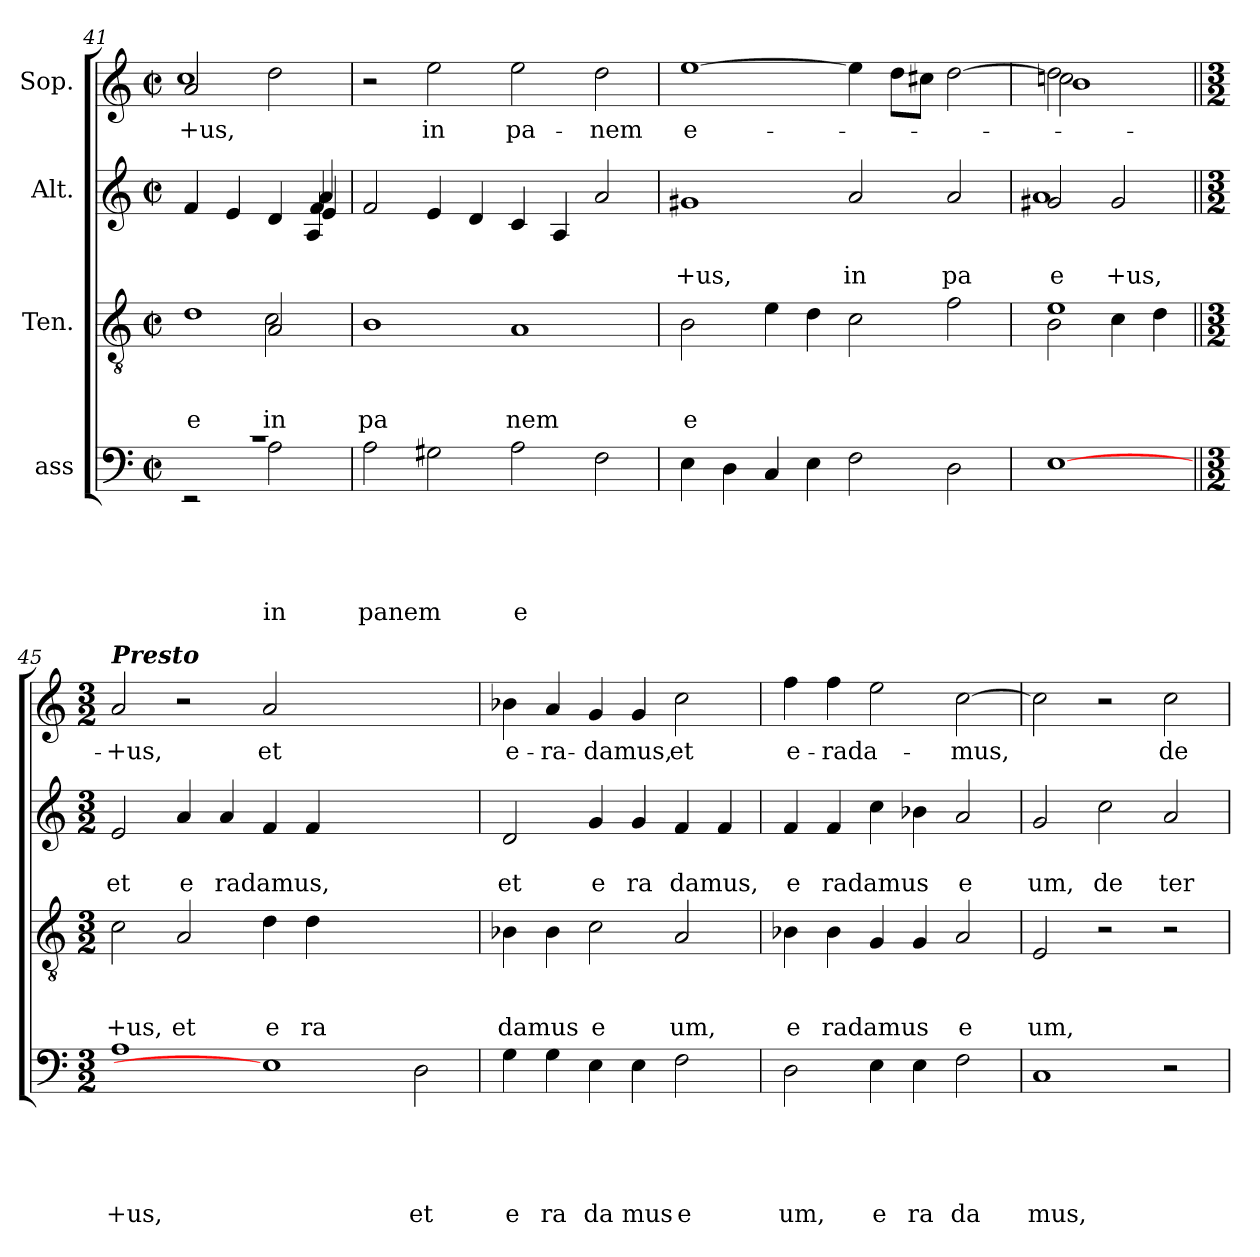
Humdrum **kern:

**kern	**text	**text	**text	**text	**text	**kern	**text	**text	**text	**kern	**text	**text	**kern	**text
*part4	*part4	*part4	*part4	*part4	*part4	*part3	*part3	*part3	*part3	*part2	*part2	*part2	*part1	*part1
*staff4	*staff4	*staff4	*staff4	*staff4	*staff4	*staff3	*staff3	*staff3	*staff3	*staff2	*staff2	*staff2	*staff1	*staff1
*I"ass	*	*	*	*	*	*I"Ten.	*	*	*	*I"Alt.	*	*	*I"Sop.	*
*clefF4	*	*	*	*	*	*clefGv2	*	*	*	*clefG2	*	*	*clefG2	*
*k[]	*	*	*	*	*	*k[]	*	*	*	*k[]	*	*	*k[]	*
*C:	*	*	*	*	*	*C:	*	*	*	*C:	*	*	*C:	*
*M2/2	*	*	*	*	*	*M2/2	*	*	*	*M2/2	*	*	*M2/2	*
*met(c|)	*	*	*	*	*	*met(c|)	*	*	*	*met(c|)	*	*	*met(c|)	*
=41	=41	=41	=41	=41	=41	=41	=41	=41	=41	=41	=41	=41	=41	=41
*^	*	*	*	*	*	*	*	*	*	*	*	*	*	*
!	!	!	!	!	!	!	!	!	!	!LO:LY:b	!	!	!	!	!LO:LY:b
*	*	*	*	*	*	*	*^	*	*	*	*^	*	*	*^	*
*	*	*	*	*	*	*	*	*^	*	*	*	*	*^	*	*	*	*	*
*	*	*	*	*	*	*	*	*	*	*	*	*	*	*	*^	*	*	*	*	*
1rc	2rEE	.	.	.	.	.	1d	2ryy	2ryy	.	.	e	4f/	2.ryy	2.ryy	2.ryy	.	.	2a/	1cc	-+us,
.	.	.	.	.	.	.	.	.	.	.	.	.	4e/	.	.	.	.	.	.	.	.
!	!	!	!	!	!	!LO:LY:b	!	!	!	!	!	!LO:LY:b	!	!	!	!	!	!	!	!	!
!	!	!	!	!	!	!	!	!	!	!	!	!LO:LY:b	!	!	!	!	!	!	!	!	!
.	2A\	.	.	.	.	in	.	2A/	2c\	.	.	in	4d/	.	.	.	.	.	2dd\	.	.
.	.	.	.	.	.	.	.	.	.	.	.	.	4f/	4e/	4A/	4a/	.	.	.	.	.
*v	*v	*	*	*	*	*	*	*	*	*	*	*	*	*	*	*	*	*	*v	*v	*
*	*	*	*	*	*	*v	*v	*v	*	*	*	*	*	*	*	*	*	*	*
=42	=42	=42	=42	=42	=42	=42	=42	=42	=42	=42	=42	=42	=42	=42	=42	=42	=42
!	!	!	!	!	!LO:LY:b	!	!	!	!LO:LY:b	!	!	!	!	!	!	!	!
*	*	*	*	*	*	*	*	*	*	*v	*v	*v	*v	*	*	*	*
2A\	.	.	.	.	panem	1B	.	.	pa	2f/	.	.	2r	.
!	!	!	!	!	!	!	!	!	!	!	!	!	!	!LO:LY:b
2G#X\	.	.	.	.	.	.	.	.	.	4e/	.	.	2ee\	in
.	.	.	.	.	.	.	.	.	.	4d/	.	.	.	.
!	!	!	!	!	!LO:LY:b	!	!	!	!LO:LY:b	!	!	!	!	!LO:LY:b
2A\	.	.	.	.	e	1A	.	.	nem	4c/	.	.	2ee\	pa-
.	.	.	.	.	.	.	.	.	.	4A/	.	.	.	.
!	!	!	!	!	!	!	!	!	!	!	!	!	!	!LO:LY:b
2F\	.	.	.	.	.	.	.	.	.	2a/	.	.	2dd\	-nem
=43	=43	=43	=43	=43	=43	=43	=43	=43	=43	=43	=43	=43	=43	=43
!	!	!	!	!	!	!	!	!	!LO:LY:b	!	!	!LO:LY:b	!	!LO:LY:b:rj
4E\	.	.	.	.	.	2B\	.	.	e	1g#X	.	+us,	[>1ee	e-
4D\	.	.	.	.	.	.	.	.	.	.	.	.	.	.
4C/	.	.	.	.	.	4e\	.	.	.	.	.	.	.	.
4E\	.	.	.	.	.	4d\	.	.	.	.	.	.	.	.
!	!	!	!	!	!	!	!	!	!	!	!	!LO:LY:b	!	!
2F\	.	.	.	.	.	2c\	.	.	.	2a/	.	in	4ee\]	.
.	.	.	.	.	.	.	.	.	.	.	.	.	8dd\L	.
.	.	.	.	.	.	.	.	.	.	.	.	.	8cc#X\J	.
!	!	!	!	!	!	!	!	!	!	!	!	!LO:LY:b	!	!
2D\	.	.	.	.	.	2f\	.	.	.	2a/	.	pa	[<2dd\	.
!!LO:LB:g=z
=44	=44	=44	=44	=44	=44	=44	=44	=44	=44	=44	=44	=44	=44	=44
*	*	*	*	*	*	*^	*	*	*	*	*	*	*	*
!	!	!	!	!	!	!	!	!	!	!	!	!	!	!LO:TX:a:t=..	!
!	!	!	!	!	!	!	!	!	!	!	!	!	!LO:LY:b	!	!
*	*	*	*	*	*	*	*	*	*	*	*^	*	*	*	*
!	!	!	!	!	!	!	!	!	!	!	!	!	!	!LO:LY:b	!	!
*	*	*	*	*	*	*	*	*	*	*	*	*	*	*	*^	*
*	*	*	*	*	*	*	*	*	*	*	*	*	*	*	*	*^	*
[1E	.	.	.	.	.	1e	2B\	.	.	.	2g#X/	1a	.	e	2dd\]	2ccn\	1b	.
!	!	!	!	!	!	!	!	!	!	!	!	!	!	!LO:LY:b	!	!	!	!
.	.	.	.	.	.	.	4c\	.	.	.	2g#/	.	.	+us,	2ryy	2ryy	.	.
.	.	.	.	.	.	.	4d\	.	.	.	.	.	.	.	.	.	.	.
*	*	*	*	*	*	*v	*v	*	*	*	*	*	*	*	*v	*v	*v	*
*	*	*	*	*	*	*	*	*	*	*v	*v	*	*	*	*
=45||	=45||	=45||	=45||	=45||	=45||	=45||	=45||	=45||	=45||	=45||	=45||	=45||	=45||	=45||
*M3/2	*	*	*	*	*	*M3/2	*	*	*	*M3/2	*	*	*M3/2	*
*	*	*	*	*	*	*^	*	*	*	*	*	*	*	*
!	!	!	!	!	!	!	!	!	!	!	!	!	!	!LO:TX:a:Bi:t=Presto	!
!	!	!	!	!	!LO:LY:b	!	!	!	!	!LO:LY:b	!	!	!LO:LY:b	!	!LO:LY:b
*	*	*	*	*	*	*v	*v	*	*	*	*	*	*	*	*
1A	.	.	.	.	+us,	2c\	.	.	+us,	2e/	.	et	2a/	-+us,
!	!	!	!	!	!	!	!	!	!LO:LY:b	!	!	!LO:LY:b	!	!
.	.	.	.	.	.	2A/	.	.	et	4a/	.	e	2r	.
!	!	!	!	!	!	!	!	!	!	!	!	!LO:LY:b	!	!
.	.	.	.	.	.	.	.	.	.	4a/	.	radamus,	.	.
!	!	!	!	!	!	!	!	!	!LO:LY:b	!	!	!	!	!LO:LY:b
1E]	.	.	.	.	.	4d\	.	.	e	4f/	.	.	2a/	et
!	!	!	!	!	!	!	!	!	!LO:LY:b	!	!	!	!	!
.	.	.	.	.	.	4d\	.	.	ra	4f/	.	.	.	.
.	.	.	.	.	.	1ryy	.	.	.	1ryy	.	.	1ryy	.
!	!	!	!	!	!LO:LY:b	!	!	!	!	!	!	!	!	!
2D\	.	.	.	.	et	.	.	.	.	.	.	.	.	.
=46	=46	=46	=46	=46	=46	=46	=46	=46	=46	=46	=46	=46	=46	=46
!	!	!	!	!	!LO:LY:b	!	!	!	!LO:LY:b	!	!	!LO:LY:b	!	!LO:LY:b
4G\	.	.	.	.	e	4B-X\	.	.	damus	2d/	.	et	4b-X\	e-
!	!	!	!	!	!LO:LY:b	!	!	!	!	!	!	!	!	!LO:LY:b
4G\	.	.	.	.	ra	4B-\	.	.	.	.	.	.	4a/	-ra-
!	!	!	!	!	!LO:LY:b	!	!	!	!LO:LY:b	!	!	!LO:LY:b	!	!LO:LY:b
4E\	.	.	.	.	da	2c\	.	.	e	4g/	.	e	4g/	-damus,
!	!	!	!	!	!LO:LY:b	!	!	!	!	!	!	!LO:LY:b	!	!
4E\	.	.	.	.	mus	.	.	.	.	4g/	.	ra	4g/	.
!	!	!	!	!	!LO:LY:b	!	!	!	!LO:LY:b	!	!	!LO:LY:b	!	!LO:LY:b
2F\	.	.	.	.	e	2A/	.	.	um,	4f/	.	damus,	2cc\	et
.	.	.	.	.	.	.	.	.	.	4f/	.	.	.	.
=47	=47	=47	=47	=47	=47	=47	=47	=47	=47	=47	=47	=47	=47	=47
!	!	!	!	!	!LO:LY:b	!	!	!	!LO:LY:b	!	!	!LO:LY:b	!	!LO:LY:b
2D\	.	.	.	.	um,	4B-X\	.	.	e	4f/	.	e	4ff\	e-
!	!	!	!	!	!	!	!	!	!LO:LY:b	!	!	!LO:LY:b	!	!LO:LY:b
.	.	.	.	.	.	4B-\	.	.	radamus	4f/	.	radamus	4ff\	-rada-
!	!	!	!	!	!LO:LY:b	!	!	!	!	!	!	!	!	!
4E\	.	.	.	.	e	4G/	.	.	.	4cc\	.	.	2ee\	.
!	!	!	!	!	!LO:LY:b	!	!	!	!	!	!	!	!	!
4E\	.	.	.	.	ra	4G/	.	.	.	4b-X\	.	.	.	.
!	!	!	!	!	!LO:LY:b	!	!	!	!LO:LY:b	!	!	!LO:LY:b	!	!LO:LY:b
2F\	.	.	.	.	da	2A/	.	.	e	2a/	.	e	[>2cc\	-mus,
=48	=48	=48	=48	=48	=48	=48	=48	=48	=48	=48	=48	=48	=48	=48
!	!	!	!	!	!LO:LY:b	!	!	!	!LO:LY:b	!	!	!LO:LY:b	!	!
1C	.	.	.	.	mus,	2E/	.	.	um,	2g/	.	um,	2cc\]	.
!	!	!	!	!	!	!	!	!	!	!	!	!LO:LY:b	!	!
.	.	.	.	.	.	2r	.	.	.	2cc\	.	de	2r	.
!	!	!	!	!	!	!	!	!	!	!	!	!LO:LY:b	!	!LO:LY:b
2r	.	.	.	.	.	2r	.	.	.	2a/	.	ter	2cc\	de
=	=	=	=	=	=	=	=	=	=	=	=	=	=	=
*-	*-	*-	*-	*-	*-	*-	*-	*-	*-	*-	*-	*-	*-	*-
